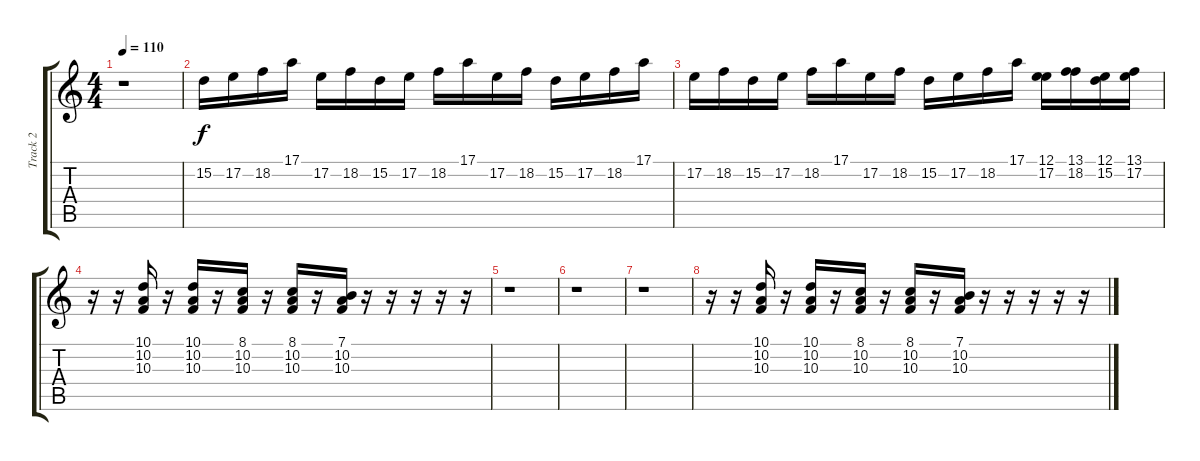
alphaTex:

\track ("Track 2" "Track 2") {instrument acousticgrandpiano}
\staff {score tabs}
\tuning (E4 B3 G3 D3 A2 E2) {hide}
\ts (4 4)
\tempo 110
\clef g2
\ks c
r.1{dy f} |
15.2.16 17.2.16 18.2.16 17.1.16 17.2.16 18.2.16 15.2.16 17.2.16 18.2.16 17.1.16 17.2.16 18.2.16 15.2.16 17.2.16 18.2.16 17.1.16 |
17.2.16 18.2.16 15.2.16 17.2.16 18.2.16 17.1.16 17.2.16 18.2.16 15.2.16 17.2.16 18.2.16 17.1.16 (12.1 17.2).16 (13.1 18.2).16 (12.1 15.2).16 (13.1 17.2).16 |
r.16 r.16 (10.1 10.2 10.3).16 r.16 (10.1 10.2 10.3).16 r.16 (8.1 10.2 10.3).16 r.16 (8.1 10.2 10.3).16 r.16 (7.1 10.2 10.3).16 r.16 r.16 r.16 r.16 r.16 |
r.1 |
r.1 |
r.1 |
r.16 r.16 (10.1 10.2 10.3).16 r.16 (10.1 10.2 10.3).16 r.16 (8.1 10.2 10.3).16 r.16 (8.1 10.2 10.3).16 r.16 (7.1 10.2 10.3).16 r.16 r.16 r.16 r.16 r.16
